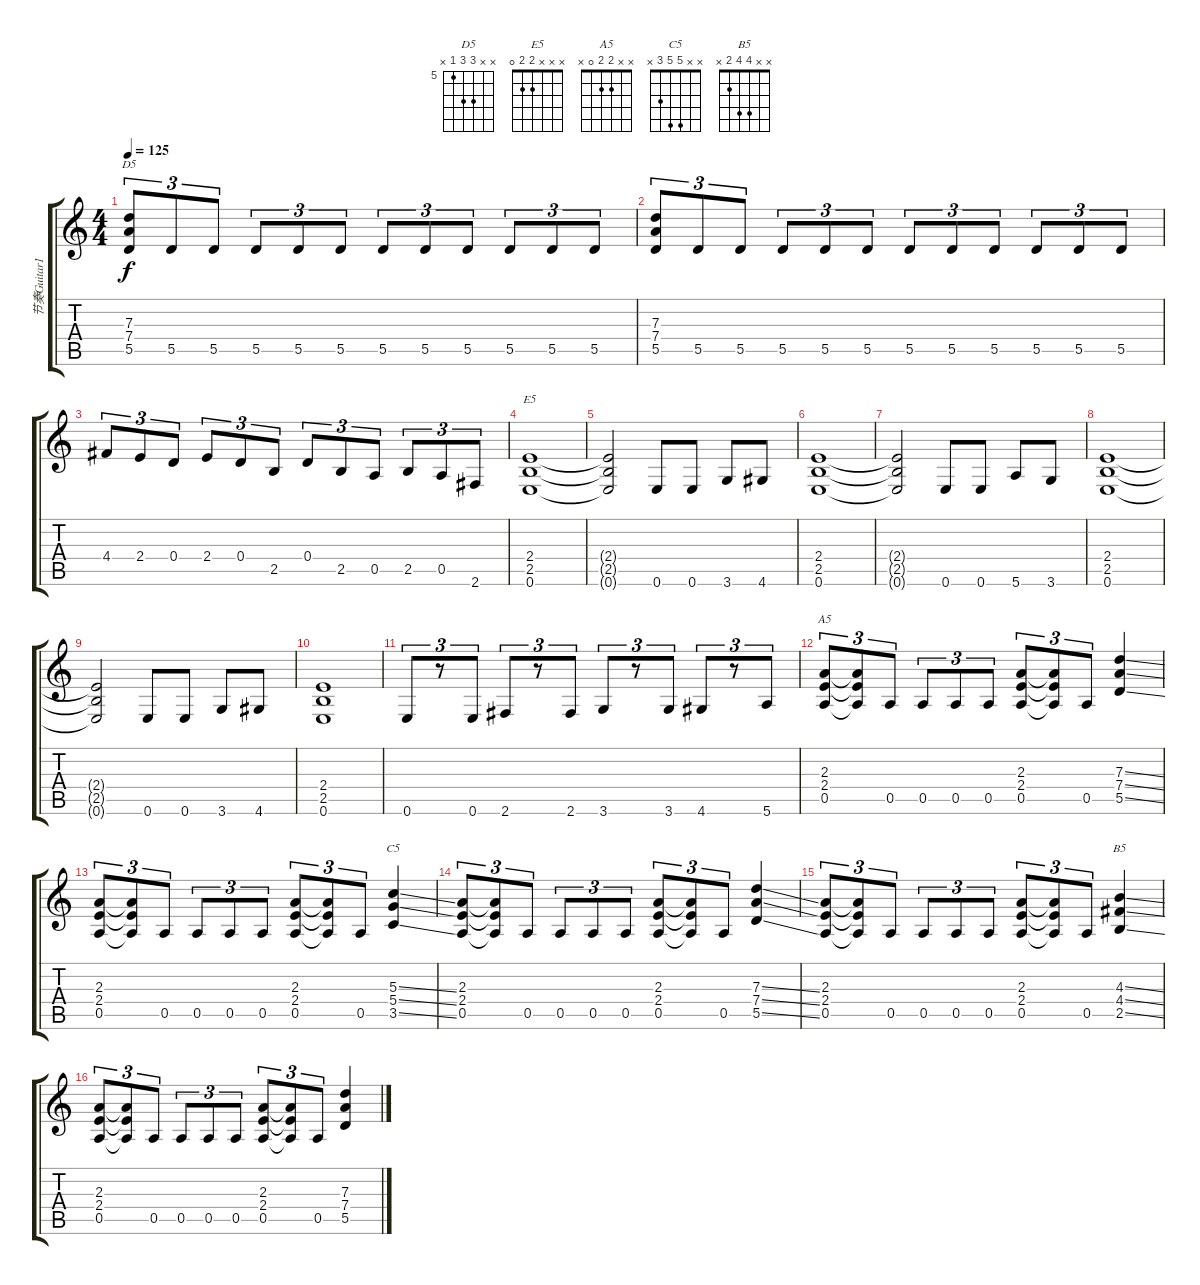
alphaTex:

\track ("节奏Guitar1" "节奏Guitar1") {instrument distortionguitar}
\staff {score tabs}
\tuning (E4 B3 G3 D3 A2 E2) {hide}
\chord ("D5" x x 7 7 5 x) {firstfret 5}
\chord ("E5" x x x 2 2 0)
\chord ("A5" x x 2 2 0 x)
\chord ("C5" x x 5 5 3 x)
\chord ("B5" x x 4 4 2 x)
\ts (4 4)
\tempo 125
\clef g2
\ks c
(7.3 7.4 5.5).8{tu (3 2) ch "D5" dy f} 5.5.8{tu (3 2)} 5.5.8{tu (3 2)} 5.5.8{tu (3 2)} 5.5.8{tu (3 2)} 5.5.8{tu (3 2)} 5.5.8{tu (3 2)} 5.5.8{tu (3 2)} 5.5.8{tu (3 2)} 5.5.8{tu (3 2)} 5.5.8{tu (3 2)} 5.5.8{tu (3 2)} |
(7.3 7.4 5.5).8{tu (3 2)} 5.5.8{tu (3 2)} 5.5.8{tu (3 2)} 5.5.8{tu (3 2)} 5.5.8{tu (3 2)} 5.5.8{tu (3 2)} 5.5.8{tu (3 2)} 5.5.8{tu (3 2)} 5.5.8{tu (3 2)} 5.5.8{tu (3 2)} 5.5.8{tu (3 2)} 5.5.8{tu (3 2)} |
4.4.8{tu (3 2)} 2.4.8{tu (3 2)} 0.4.8{tu (3 2)} 2.4.8{tu (3 2)} 0.4.8{tu (3 2)} 2.5.8{tu (3 2)} 0.4.8{tu (3 2)} 2.5.8{tu (3 2)} 0.5.8{tu (3 2)} 2.5.8{tu (3 2)} 0.5.8{tu (3 2)} 2.6.8{tu (3 2)} |
(2.4 2.5 0.6).1{ch "E5"} |
(2.4{t} 2.5{t} 0.6{t}).2 0.6.8 0.6.8 3.6.8 4.6.8 |
(2.4 2.5 0.6).1 |
(2.4{t} 2.5{t} 0.6{t}).2 0.6.8 0.6.8 5.6.8 3.6.8 |
(2.4 2.5 0.6).1 |
(2.4{t} 2.5{t} 0.6{t}).2 0.6.8 0.6.8 3.6.8 4.6.8 |
(2.4 2.5 0.6).1 |
0.6.8{tu (3 2)} r.8{tu (3 2)} 0.6.8{tu (3 2)} 2.6.8{tu (3 2)} r.8{tu (3 2)} 2.6.8{tu (3 2)} 3.6.8{tu (3 2)} r.8{tu (3 2)} 3.6.8{tu (3 2)} 4.6.8{tu (3 2)} r.8{tu (3 2)} 5.6.8{tu (3 2)} |
(2.3 2.4 0.5).8{tu (3 2) ch "A5"} (2.3{t} 2.4{t} 0.5{t}).8{tu (3 2)} 0.5.8{tu (3 2)} 0.5.8{tu (3 2)} 0.5.8{tu (3 2)} 0.5.8{tu (3 2)} (2.3 2.4 0.5).8{tu (3 2)} (2.3{t} 2.4{t} 0.5{t}).8{tu (3 2)} 0.5.8{tu (3 2)} (7.3{ss} 7.4{ss} 5.5{ss}).4 |
(2.3 2.4 0.5).8{tu (3 2)} (2.3{t} 2.4{t} 0.5{t}).8{tu (3 2)} 0.5.8{tu (3 2)} 0.5.8{tu (3 2)} 0.5.8{tu (3 2)} 0.5.8{tu (3 2)} (2.3 2.4 0.5).8{tu (3 2)} (2.3{t} 2.4{t} 0.5{t}).8{tu (3 2)} 0.5.8{tu (3 2)} (5.3{ss} 5.4{ss} 3.5{ss}).4{ch "C5"} |
(2.3 2.4 0.5).8{tu (3 2)} (2.3{t} 2.4{t} 0.5{t}).8{tu (3 2)} 0.5.8{tu (3 2)} 0.5.8{tu (3 2)} 0.5.8{tu (3 2)} 0.5.8{tu (3 2)} (2.3 2.4 0.5).8{tu (3 2)} (2.3{t} 2.4{t} 0.5{t}).8{tu (3 2)} 0.5.8{tu (3 2)} (7.3{ss} 7.4{ss} 5.5{ss}).4 |
(2.3 2.4 0.5).8{tu (3 2)} (2.3{t} 2.4{t} 0.5{t}).8{tu (3 2)} 0.5.8{tu (3 2)} 0.5.8{tu (3 2)} 0.5.8{tu (3 2)} 0.5.8{tu (3 2)} (2.3 2.4 0.5).8{tu (3 2)} (2.3{t} 2.4{t} 0.5{t}).8{tu (3 2)} 0.5.8{tu (3 2)} (4.3{ss} 4.4{ss} 2.5{ss}).4{ch "B5"} |
(2.3 2.4 0.5).8{tu (3 2)} (2.3{t} 2.4{t} 0.5{t}).8{tu (3 2)} 0.5.8{tu (3 2)} 0.5.8{tu (3 2)} 0.5.8{tu (3 2)} 0.5.8{tu (3 2)} (2.3 2.4 0.5).8{tu (3 2)} (2.3{t} 2.4{t} 0.5{t}).8{tu (3 2)} 0.5.8{tu (3 2)} (7.3{ss} 7.4{ss} 5.5{ss}).4
